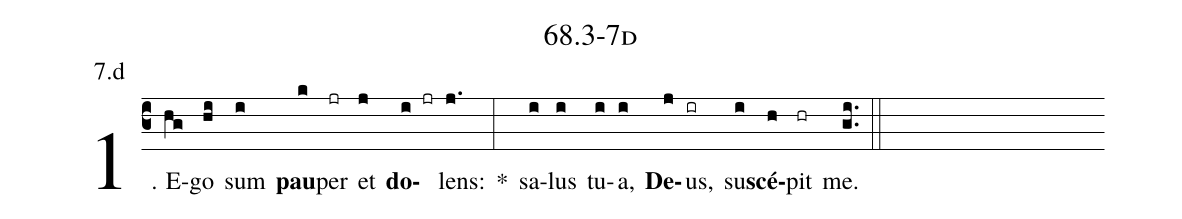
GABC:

name: 68.3-7d;
annotation: 7.d;
%%
(c3)1. E(hg)go(hi) sum(i) <b>pau</b>(k)per(jr) et(j) <b>do</b>(i jr)lens:(j.) *(:) sa(i)lus(i) tu(i)a,(i) <b>De</b>(j)us,(ir) su(i)<b>scé</b>(h)pit(hr) me.(gi..) (::)


%E(i) u(i) o(j) u(i) a(h) e.(gi..) (::)
